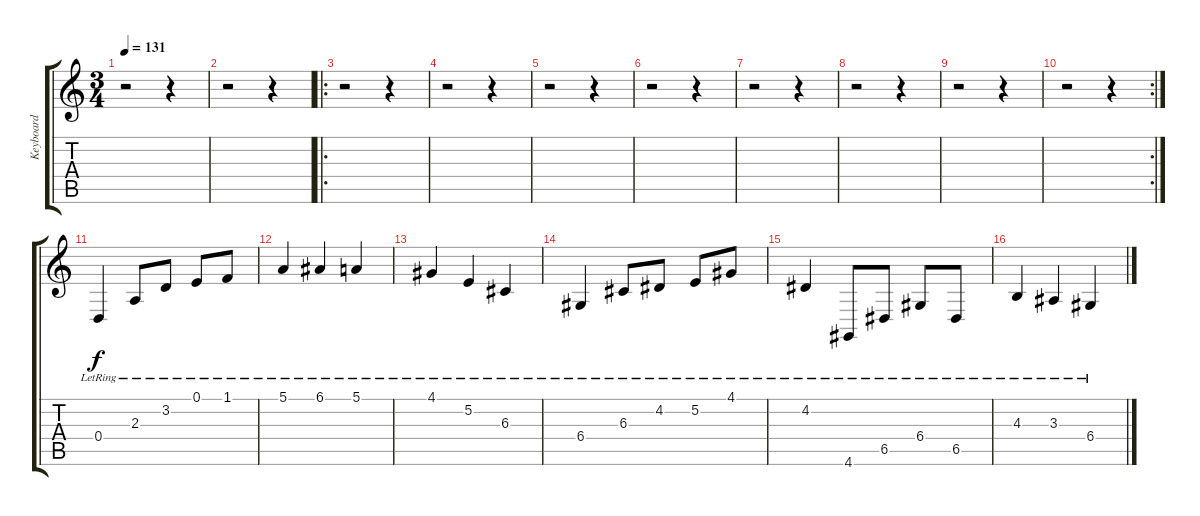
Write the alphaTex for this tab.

\track ("Keyboard" "Keyboard") {instrument acousticgrandpiano}
\staff {score tabs}
\tuning (E4 B3 G3 D3 A2 E2) {hide}
\ts (3 4)
\tempo 131
\clef g2
\ks c
r.2{dy f} r.4 |
r.2 r.4 |
\ro
r.2 r.4 |
r.2 r.4 |
r.2 r.4 |
r.2 r.4 |
r.2 r.4 |
r.2 r.4 |
r.2 r.4 |
\rc 2
r.2 r.4 |
0.4{lr}.4 2.3{lr}.8 3.2{lr}.8 0.1{lr}.8 1.1{lr}.8 |
5.1{lr}.4 6.1{lr}.4 5.1{lr}.4 |
4.1{lr}.4 5.2{lr}.4 6.3{lr}.4 |
6.4{lr}.4 6.3{lr}.8 4.2{lr}.8 5.2{lr}.8 4.1{lr}.8 |
4.2{lr}.4 4.6{lr}.8 6.5{lr}.8 6.4{lr}.8 6.5{lr}.8 |
4.3{lr}.4 3.3{lr}.4 6.4{lr}.4
